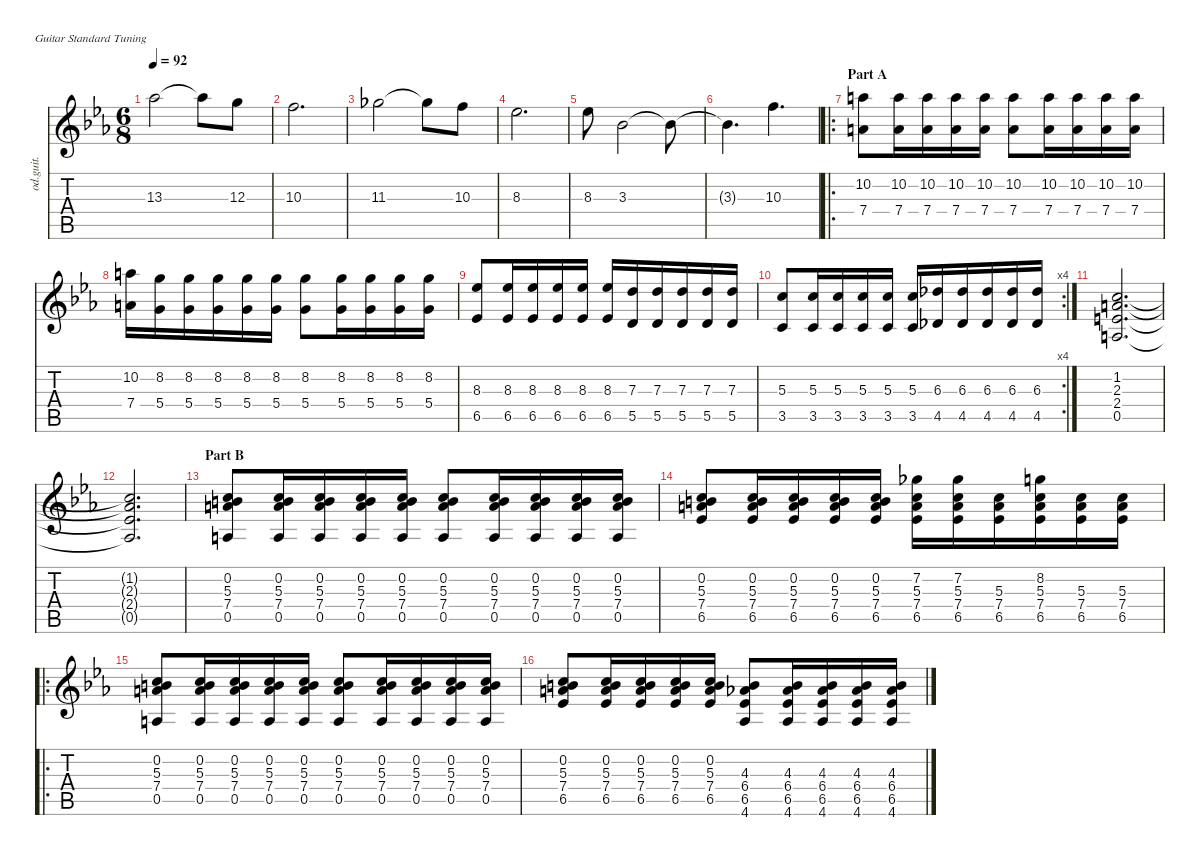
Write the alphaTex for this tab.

\defaultSystemsLayout 4
\hideDynamics
\bracketExtendMode nobrackets
\track ("Guitar - Mikael Åkerfeldt" "od.guit.") {instrument overdrivenguitar}
\staff {score tabs}
\tuning (E4 B3 G3 D3 A2 E2)
\ts (6 8)
\tempo 92
\clef g2
\ks cminor
13.3{acc b}.2{dy f} 13.3{t acc b}.8 12.3{acc forcenatural}.8 |
10.3{acc forcenatural}.2{d} |
11.3{acc b}.2 11.3{t acc b}.8 10.3{acc forcenatural}.8 |
8.3{acc b}.2{d} |
8.3{acc b}.8 3.3{acc b}.2 3.3{t acc b}.8 |
3.3{t acc b}.4{d} 10.3{acc forcenatural}.4{d} |
\ro
\section ("" "Part A")
(10.2{acc forcenatural} 7.4{acc forcenatural}).8 (10.2{acc forcenatural} 7.4{acc forcenatural}).16 (10.2{acc forcenatural} 7.4{acc forcenatural}).16 (10.2{acc forcenatural} 7.4{acc forcenatural}).16 (10.2{acc forcenatural} 7.4{acc forcenatural}).16 (10.2{acc forcenatural} 7.4{acc forcenatural}).8 (10.2{acc forcenatural} 7.4{acc forcenatural}).16 (10.2{acc forcenatural} 7.4{acc forcenatural}).16 (10.2{acc forcenatural} 7.4{acc forcenatural}).16 (10.2{acc forcenatural} 7.4{acc forcenatural}).16 |
(10.2{acc forcenatural} 7.4{acc forcenatural}).16 (8.2{acc forcenatural} 5.4{acc forcenatural}).16 (8.2{acc forcenatural} 5.4{acc forcenatural}).16 (8.2{acc forcenatural} 5.4{acc forcenatural}).16 (8.2{acc forcenatural} 5.4{acc forcenatural}).16 (8.2{acc forcenatural} 5.4{acc forcenatural}).16 (8.2{acc forcenatural} 5.4{acc forcenatural}).8 (8.2{acc forcenatural} 5.4{acc forcenatural}).16 (8.2{acc forcenatural} 5.4{acc forcenatural}).16 (8.2{acc forcenatural} 5.4{acc forcenatural}).16 (8.2{acc forcenatural} 5.4{acc forcenatural}).16 |
(8.3{acc b} 6.5{acc b}).8 (8.3{acc b} 6.5{acc b}).16 (8.3{acc b} 6.5{acc b}).16 (8.3{acc b} 6.5{acc b}).16 (8.3{acc b} 6.5{acc b}).16 (8.3{acc b} 6.5{acc b}).16 (7.3{acc forcenatural} 5.5{acc forcenatural}).16 (7.3{acc forcenatural} 5.5{acc forcenatural}).16 (7.3{acc forcenatural} 5.5{acc forcenatural}).16 (7.3{acc forcenatural} 5.5{acc forcenatural}).16 (7.3{acc forcenatural} 5.5{acc forcenatural}).16 |
\rc 4
(5.3{acc forcenatural} 3.5{acc forcenatural}).8 (5.3{acc forcenatural} 3.5{acc forcenatural}).16 (5.3{acc forcenatural} 3.5{acc forcenatural}).16 (5.3{acc forcenatural} 3.5{acc forcenatural}).16 (5.3{acc forcenatural} 3.5{acc forcenatural}).16 (5.3{acc forcenatural} 3.5{acc forcenatural}).16 (6.3{acc b} 4.5{acc b}).16 (6.3{acc b} 4.5{acc b}).16 (6.3{acc b} 4.5{acc b}).16 (6.3{acc b} 4.5{acc b}).16 (6.3{acc b} 4.5{acc b}).16 |
(1.2{acc forcenatural} 2.3{acc forcenatural} 2.4{acc forcenatural} 0.5{acc forcenatural}).2{d} |
(1.2{t acc forcenatural} 2.3{t acc forcenatural} 2.4{t acc forcenatural} 0.5{t acc forcenatural}).2{d} |
\section ("" "Part B")
(0.2{acc forcenatural} 5.3{acc forcenatural} 7.4{acc forcenatural} 0.5{acc forcenatural}).8{instrument acousticguitarsteel} (0.2{acc forcenatural} 5.3{acc forcenatural} 7.4{acc forcenatural} 0.5{acc forcenatural}).16 (0.2{acc forcenatural} 5.3{acc forcenatural} 7.4{acc forcenatural} 0.5{acc forcenatural}).16 (0.2{acc forcenatural} 5.3{acc forcenatural} 7.4{acc forcenatural} 0.5{acc forcenatural}).16 (0.2{acc forcenatural} 5.3{acc forcenatural} 7.4{acc forcenatural} 0.5{acc forcenatural}).16 (0.2{acc forcenatural} 5.3{acc forcenatural} 7.4{acc forcenatural} 0.5{acc forcenatural}).8 (0.2{acc forcenatural} 5.3{acc forcenatural} 7.4{acc forcenatural} 0.5{acc forcenatural}).16 (0.2{acc forcenatural} 5.3{acc forcenatural} 7.4{acc forcenatural} 0.5{acc forcenatural}).16 (0.2{acc forcenatural} 5.3{acc forcenatural} 7.4{acc forcenatural} 0.5{acc forcenatural}).16 (0.2{acc forcenatural} 5.3{acc forcenatural} 7.4{acc forcenatural} 0.5{acc forcenatural}).16 |
(0.2{acc forcenatural} 5.3{acc forcenatural} 7.4{acc forcenatural} 6.5{acc b}).8 (0.2{acc forcenatural} 5.3{acc forcenatural} 7.4{acc forcenatural} 6.5{acc b}).16 (0.2{acc forcenatural} 5.3{acc forcenatural} 7.4{acc forcenatural} 6.5{acc b}).16 (0.2{acc forcenatural} 5.3{acc forcenatural} 7.4{acc forcenatural} 6.5{acc b}).16 (0.2{acc forcenatural} 5.3{acc forcenatural} 7.4{acc forcenatural} 6.5{acc b}).16 (7.2{acc b} 5.3{acc forcenatural} 7.4{acc forcenatural} 6.5{acc b}).16 (7.2{acc b} 5.3{acc forcenatural} 7.4{acc forcenatural} 6.5{acc b}).16 (5.3{acc forcenatural} 7.4{acc forcenatural} 6.5{acc b}).16 (8.2{acc forcenatural} 5.3{acc forcenatural} 7.4{acc forcenatural} 6.5{acc b}).16 (5.3{acc forcenatural} 7.4{acc forcenatural} 6.5{acc b}).16 (5.3{acc forcenatural} 7.4{acc forcenatural} 6.5{acc b}).16 |
\ro
(0.2{acc forcenatural} 5.3{acc forcenatural} 7.4{acc forcenatural} 0.5{acc forcenatural}).8{instrument acousticguitarsteel} (0.2{acc forcenatural} 5.3{acc forcenatural} 7.4{acc forcenatural} 0.5{acc forcenatural}).16 (0.2{acc forcenatural} 5.3{acc forcenatural} 7.4{acc forcenatural} 0.5{acc forcenatural}).16 (0.2{acc forcenatural} 5.3{acc forcenatural} 7.4{acc forcenatural} 0.5{acc forcenatural}).16 (0.2{acc forcenatural} 5.3{acc forcenatural} 7.4{acc forcenatural} 0.5{acc forcenatural}).16 (0.2{acc forcenatural} 5.3{acc forcenatural} 7.4{acc forcenatural} 0.5{acc forcenatural}).8 (0.2{acc forcenatural} 5.3{acc forcenatural} 7.4{acc forcenatural} 0.5{acc forcenatural}).16 (0.2{acc forcenatural} 5.3{acc forcenatural} 7.4{acc forcenatural} 0.5{acc forcenatural}).16 (0.2{acc forcenatural} 5.3{acc forcenatural} 7.4{acc forcenatural} 0.5{acc forcenatural}).16 (0.2{acc forcenatural} 5.3{acc forcenatural} 7.4{acc forcenatural} 0.5{acc forcenatural}).16 |
(0.2{acc forcenatural} 5.3{acc forcenatural} 7.4{acc forcenatural} 6.5{acc b}).8 (0.2{acc forcenatural} 5.3{acc forcenatural} 7.4{acc forcenatural} 6.5{acc b}).16 (0.2{acc forcenatural} 5.3{acc forcenatural} 7.4{acc forcenatural} 6.5{acc b}).16 (0.2{acc forcenatural} 5.3{acc forcenatural} 7.4{acc forcenatural} 6.5{acc b}).16 (0.2{acc forcenatural} 5.3{acc forcenatural} 7.4{acc forcenatural} 6.5{acc b}).16 (4.3{acc forcenatural} 6.4{acc b} 6.5{acc b} 4.6{acc b}).8 (4.3{acc forcenatural} 6.4{acc b} 6.5{acc b} 4.6{acc b}).16 (4.3{acc forcenatural} 6.4{acc b} 6.5{acc b} 4.6{acc b}).16 (4.3{acc forcenatural} 6.4{acc b} 6.5{acc b} 4.6{acc b}).16 (4.3{acc forcenatural} 6.4{acc b} 6.5{acc b} 4.6{acc b}).16
